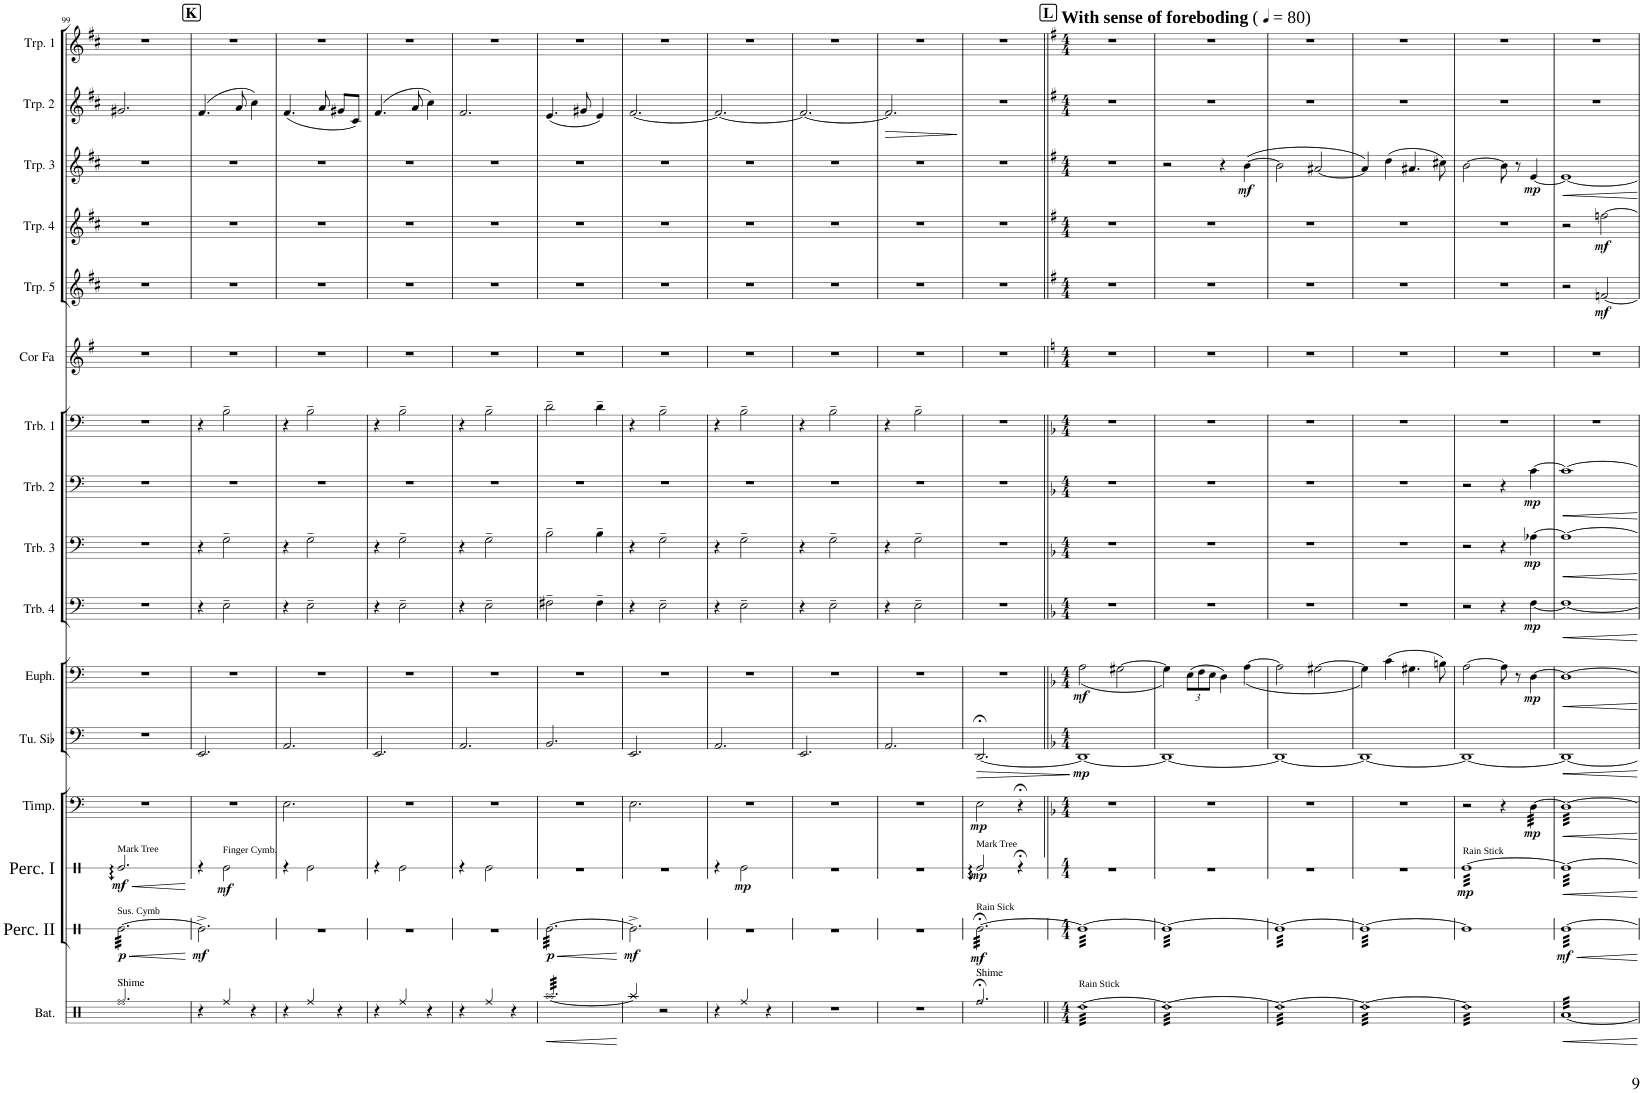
**kern	**dynam	**kern	**dynam	**kern	**dynam	**kern	**dynam	**kern	**dynam	**kern	**dynam	**kern	**dynam	**kern	**dynam	**kern	**dynam	**kern	**kern	**kern	**dynam	**kern	**dynam	**kern	**dynam	**kern	**dynam	**kern
*part16	*part16	*part15	*part15	*part14	*part14	*part13	*part13	*part12	*part12	*part11	*part11	*part10	*part10	*part9	*part9	*part8	*part8	*part7	*part6	*part5	*part5	*part4	*part4	*part3	*part3	*part2	*part2	*part1
*staff16	*staff16	*staff15	*staff15	*staff14	*staff14	*staff13	*staff13	*staff12	*staff12	*staff11	*staff11	*staff10	*staff10	*staff9	*staff9	*staff8	*staff8	*staff7	*staff6	*staff5	*staff5	*staff4	*staff4	*staff3	*staff3	*staff2	*staff2	*staff1
*I"Batterie	*	*I"Percussion II	*	*I"Percussion I	*	*I"Timpani	*	*I"Tuba en Sib	*	*I"Euphonium	*	*I"Trombone 4	*	*I"Trombone 3	*	*I"Trombone 2	*	*I"Trombone 1	*I"Cor en Fa	*I"Trompette 5	*	*I"Trompette 4	*	*I"Trompette 3	*	*I"Trompette 2	*	*I"Trompette 1
*I'Bat.	*	*I'Perc. II	*	*I'Perc. I	*	*I'Timp.	*	*I'Tu. Sib	*	*I'Euph.	*	*I'Trb. 4	*	*I'Trb. 3	*	*I'Trb. 2	*	*I'Trb. 1	*I'Cor Fa	*I'Trp. 5	*	*I'Trp. 4	*	*I'Trp. 3	*	*I'Trp. 2	*	*I'Trp. 1
!!LO:PB:g=z
*clefX	*	*clefX	*	*clefX	*	*clefF4	*	*clefF4	*	*clefF4	*	*clefF4	*	*clefF4	*	*clefF4	*	*clefF4	*clefG2	*clefG2	*	*clefG2	*	*clefG2	*	*clefG2	*	*clefG2
*	*	*	*	*	*	*	*	*	*	*	*	*	*	*	*	*	*	*	*Trd4c7	*Trd1c2	*	*Trd1c2	*	*Trd1c2	*	*Trd1c2	*	*Trd1c2
*k[]	*	*k[]	*	*k[]	*	*k[]	*	*k[]	*	*k[]	*	*k[]	*	*k[]	*	*k[]	*	*k[]	*k[f#]	*k[f#c#]	*	*k[f#c#]	*	*k[f#c#]	*	*k[f#c#]	*	*k[f#c#]
*M3/4	*	*M3/4	*	*M3/4	*	*M3/4	*	*M3/4	*	*M3/4	*	*M3/4	*	*M3/4	*	*M3/4	*	*M3/4	*M3/4	*M3/4	*	*M3/4	*	*M3/4	*	*M3/4	*	*M3/4
=99	=99	=99	=99	=99	=99	=99	=99	=99	=99	=99	=99	=99	=99	=99	=99	=99	=99	=99	=99	=99	=99	=99	=99	=99	=99	=99	=99	=99
!	!	!	!	!LO:TX:a:t=Mark Tree	!	!	!	!	!	!	!	!	!	!	!	!	!	!	!	!	!	!	!	!	!	!	!	!
!	!	!LO:TX:a:t=Sus. Cymb	!	!	!	!	!	!	!	!	!	!	!	!	!	!	!	!	!	!	!	!	!	!	!	!	!	!
!LO:TX:a:t=Shime	!	!	!	!	!	!	!	!	!	!	!	!	!	!	!	!	!	!	!	!	!	!	!	!	!	!	!	!
!	!	!	!LO:HP:b	!	!LO:HP:b	!	!	!	!	!	!	!	!	!	!	!	!	!	!	!	!	!	!	!	!	!	!	!
!	!	!	!LO:DY:n=1:b	!	!LO:DY:n=1:b	!	!	!	!	!	!	!	!	!	!	!	!	!	!	!	!	!	!	!	!	!	!	!
*	*	*tremolo	*	*	*	*	*	*	*	*	*	*	*	*	*	*	*	*	*	*	*	*	*	*	*	*	*	*
2.Rff/	.	[32Re\LLL	< p	2.Re/	< mf	2.r	.	2.r	.	2.r	.	2.r	.	2.r	.	2.r	.	2.r	2.r	2.r	.	2.r	.	2.r	.	2.g#X/	.	2.r
.	.	32Re\	.	.	.	.	.	.	.	.	.	.	.	.	.	.	.	.	.	.	.	.	.	.	.	.	.	.
.	.	32Re\	.	.	.	.	.	.	.	.	.	.	.	.	.	.	.	.	.	.	.	.	.	.	.	.	.	.
.	.	32Re\	.	.	.	.	.	.	.	.	.	.	.	.	.	.	.	.	.	.	.	.	.	.	.	.	.	.
.	.	32Re\	.	.	.	.	.	.	.	.	.	.	.	.	.	.	.	.	.	.	.	.	.	.	.	.	.	.
.	.	32Re\	.	.	.	.	.	.	.	.	.	.	.	.	.	.	.	.	.	.	.	.	.	.	.	.	.	.
.	.	32Re\	.	.	.	.	.	.	.	.	.	.	.	.	.	.	.	.	.	.	.	.	.	.	.	.	.	.
.	.	32Re\	.	.	.	.	.	.	.	.	.	.	.	.	.	.	.	.	.	.	.	.	.	.	.	.	.	.
.	.	32Re\	.	.	.	.	.	.	.	.	.	.	.	.	.	.	.	.	.	.	.	.	.	.	.	.	.	.
.	.	32Re\	.	.	.	.	.	.	.	.	.	.	.	.	.	.	.	.	.	.	.	.	.	.	.	.	.	.
.	.	32Re\	.	.	.	.	.	.	.	.	.	.	.	.	.	.	.	.	.	.	.	.	.	.	.	.	.	.
.	.	32Re\	.	.	.	.	.	.	.	.	.	.	.	.	.	.	.	.	.	.	.	.	.	.	.	.	.	.
.	.	32Re\	.	.	.	.	.	.	.	.	.	.	.	.	.	.	.	.	.	.	.	.	.	.	.	.	.	.
.	.	32Re\	.	.	.	.	.	.	.	.	.	.	.	.	.	.	.	.	.	.	.	.	.	.	.	.	.	.
.	.	32Re\	.	.	.	.	.	.	.	.	.	.	.	.	.	.	.	.	.	.	.	.	.	.	.	.	.	.
.	.	32Re\	.	.	.	.	.	.	.	.	.	.	.	.	.	.	.	.	.	.	.	.	.	.	.	.	.	.
.	.	32Re\	.	.	.	.	.	.	.	.	.	.	.	.	.	.	.	.	.	.	.	.	.	.	.	.	.	.
.	.	32Re\	.	.	.	.	.	.	.	.	.	.	.	.	.	.	.	.	.	.	.	.	.	.	.	.	.	.
.	.	32Re\	.	.	.	.	.	.	.	.	.	.	.	.	.	.	.	.	.	.	.	.	.	.	.	.	.	.
.	.	32Re\	.	.	.	.	.	.	.	.	.	.	.	.	.	.	.	.	.	.	.	.	.	.	.	.	.	.
.	.	32Re\	.	.	.	.	.	.	.	.	.	.	.	.	.	.	.	.	.	.	.	.	.	.	.	.	.	.
.	.	32Re\	.	.	.	.	.	.	.	.	.	.	.	.	.	.	.	.	.	.	.	.	.	.	.	.	.	.
.	.	32Re\	.	.	.	.	.	.	.	.	.	.	.	.	.	.	.	.	.	.	.	.	.	.	.	.	.	.
.	.	32Re\JJJ	.	.	.	.	.	.	.	.	.	.	.	.	.	.	.	.	.	.	.	.	.	.	.	.	.	.
*	*	*Xtremolo	*	*	*	*	*	*	*	*	*	*	*	*	*	*	*	*	*	*	*	*	*	*	*	*	*	*
.	.	.	[	.	[	.	.	.	.	.	.	.	.	.	.	.	.	.	.	.	.	.	.	.	.	.	.	.
!!LO:REH:place=s1:a:B:cj:fs=14:t=K
=100	=100	=100	=100	=100	=100	=100	=100	=100	=100	=100	=100	=100	=100	=100	=100	=100	=100	=100	=100	=100	=100	=100	=100	=100	=100	=100	=100	=100
!	!	!	!LO:DY:b	!	!	!	!	!	!	!	!	!	!	!	!	!	!	!	!	!	!	!	!	!	!	!	!	!
4r	.	2.Re^\]	mf	4r	.	2.r	.	2.EE/	.	2.r	.	4r	.	4r	.	2.r	.	4r	2.r	2.r	.	2.r	.	2.r	.	(4.f#/	.	2.r
!	!	!	!	!LO:TX:a:t=Finger Cymb.	!	!	!	!	!	!	!	!	!	!	!	!	!	!	!	!	!	!	!	!	!	!	!	!
!	!	!	!	!	!LO:DY:b	!	!	!	!	!	!	!	!	!	!	!	!	!	!	!	!	!	!	!	!	!	!	!
4Rff/	.	.	.	2Re\	mf	.	.	.	.	.	.	2E~\	.	2G~\	.	.	.	2B~\	.	.	.	.	.	.	.	.	.	.
.	.	.	.	.	.	.	.	.	.	.	.	.	.	.	.	.	.	.	.	.	.	.	.	.	.	8a/	.	.
4r	.	.	.	.	.	.	.	.	.	.	.	.	.	.	.	.	.	.	.	.	.	.	.	.	.	4cc#\)	.	.
=101	=101	=101	=101	=101	=101	=101	=101	=101	=101	=101	=101	=101	=101	=101	=101	=101	=101	=101	=101	=101	=101	=101	=101	=101	=101	=101	=101	=101
4r	.	2.r	.	4r	.	2.E\	.	2.AA/	.	2.r	.	4r	.	4r	.	2.r	.	4r	2.r	2.r	.	2.r	.	2.r	.	(4.f#/	.	2.r
4Rff/	.	.	.	2Re\	.	.	.	.	.	.	.	2E~\	.	2G~\	.	.	.	2B~\	.	.	.	.	.	.	.	.	.	.
.	.	.	.	.	.	.	.	.	.	.	.	.	.	.	.	.	.	.	.	.	.	.	.	.	.	8a/	.	.
4r	.	.	.	.	.	.	.	.	.	.	.	.	.	.	.	.	.	.	.	.	.	.	.	.	.	8g#X/L	.	.
.	.	.	.	.	.	.	.	.	.	.	.	.	.	.	.	.	.	.	.	.	.	.	.	.	.	8c#/J)	.	.
=102	=102	=102	=102	=102	=102	=102	=102	=102	=102	=102	=102	=102	=102	=102	=102	=102	=102	=102	=102	=102	=102	=102	=102	=102	=102	=102	=102	=102
4r	.	2.r	.	4r	.	2.r	.	2.EE/	.	2.r	.	4r	.	4r	.	2.r	.	4r	2.r	2.r	.	2.r	.	2.r	.	(4.f#/	.	2.r
4Rff/	.	.	.	2Re\	.	.	.	.	.	.	.	2E~\	.	2G~\	.	.	.	2B~\	.	.	.	.	.	.	.	.	.	.
.	.	.	.	.	.	.	.	.	.	.	.	.	.	.	.	.	.	.	.	.	.	.	.	.	.	8a/	.	.
4r	.	.	.	.	.	.	.	.	.	.	.	.	.	.	.	.	.	.	.	.	.	.	.	.	.	4cc#\)	.	.
=103	=103	=103	=103	=103	=103	=103	=103	=103	=103	=103	=103	=103	=103	=103	=103	=103	=103	=103	=103	=103	=103	=103	=103	=103	=103	=103	=103	=103
4r	.	2.r	.	4r	.	2.r	.	2.AA/	.	2.r	.	4r	.	4r	.	2.r	.	4r	2.r	2.r	.	2.r	.	2.r	.	2.f#/	.	2.r
4Rff/	.	.	.	2Re\	.	.	.	.	.	.	.	2E~\	.	2G~\	.	.	.	2B~\	.	.	.	.	.	.	.	.	.	.
4r	.	.	.	.	.	.	.	.	.	.	.	.	.	.	.	.	.	.	.	.	.	.	.	.	.	.	.	.
=104	=104	=104	=104	=104	=104	=104	=104	=104	=104	=104	=104	=104	=104	=104	=104	=104	=104	=104	=104	=104	=104	=104	=104	=104	=104	=104	=104	=104
!	!LO:HP:b	!	!LO:HP:b	!	!	!	!	!	!	!	!	!	!	!	!	!	!	!	!	!	!	!	!	!	!	!	!	!
!	!	!	!LO:DY:n=1:b	!	!	!	!	!	!	!	!	!	!	!	!	!	!	!	!	!	!	!	!	!	!	!	!	!
*tremolo	*	*	*	*	*	*	*	*	*	*	*	*	*	*	*	*	*	*	*	*	*	*	*	*	*	*	*	*
*	*	*tremolo	*	*	*	*	*	*	*	*	*	*	*	*	*	*	*	*	*	*	*	*	*	*	*	*	*	*
[32Raa/LLL	<	[32Re\LLL	< p	2.r	.	2.r	.	2.BB/	.	2.r	.	2F#X~\	.	2B~\	.	2.r	.	2d~\	2.r	2.r	.	2.r	.	2.r	.	(4.e/	.	2.r
32Raa/	.	32Re\	.	.	.	.	.	.	.	.	.	.	.	.	.	.	.	.	.	.	.	.	.	.	.	.	.	.
32Raa/	.	32Re\	.	.	.	.	.	.	.	.	.	.	.	.	.	.	.	.	.	.	.	.	.	.	.	.	.	.
32Raa/	.	32Re\	.	.	.	.	.	.	.	.	.	.	.	.	.	.	.	.	.	.	.	.	.	.	.	.	.	.
32Raa/	.	32Re\	.	.	.	.	.	.	.	.	.	.	.	.	.	.	.	.	.	.	.	.	.	.	.	.	.	.
32Raa/	.	32Re\	.	.	.	.	.	.	.	.	.	.	.	.	.	.	.	.	.	.	.	.	.	.	.	.	.	.
32Raa/	.	32Re\	.	.	.	.	.	.	.	.	.	.	.	.	.	.	.	.	.	.	.	.	.	.	.	.	.	.
32Raa/	.	32Re\	.	.	.	.	.	.	.	.	.	.	.	.	.	.	.	.	.	.	.	.	.	.	.	.	.	.
32Raa/	.	32Re\	.	.	.	.	.	.	.	.	.	.	.	.	.	.	.	.	.	.	.	.	.	.	.	.	.	.
32Raa/	.	32Re\	.	.	.	.	.	.	.	.	.	.	.	.	.	.	.	.	.	.	.	.	.	.	.	.	.	.
32Raa/	.	32Re\	.	.	.	.	.	.	.	.	.	.	.	.	.	.	.	.	.	.	.	.	.	.	.	.	.	.
32Raa/	.	32Re\	.	.	.	.	.	.	.	.	.	.	.	.	.	.	.	.	.	.	.	.	.	.	.	.	.	.
32Raa/	.	32Re\	.	.	.	.	.	.	.	.	.	.	.	.	.	.	.	.	.	.	.	.	.	.	.	8g#X/	.	.
32Raa/	.	32Re\	.	.	.	.	.	.	.	.	.	.	.	.	.	.	.	.	.	.	.	.	.	.	.	.	.	.
32Raa/	.	32Re\	.	.	.	.	.	.	.	.	.	.	.	.	.	.	.	.	.	.	.	.	.	.	.	.	.	.
32Raa/	.	32Re\	.	.	.	.	.	.	.	.	.	.	.	.	.	.	.	.	.	.	.	.	.	.	.	.	.	.
32Raa/	.	32Re\	.	.	.	.	.	.	.	.	.	4F#~\	.	4B~\	.	.	.	4d~\	.	.	.	.	.	.	.	4e/)	.	.
32Raa/	.	32Re\	.	.	.	.	.	.	.	.	.	.	.	.	.	.	.	.	.	.	.	.	.	.	.	.	.	.
32Raa/	.	32Re\	.	.	.	.	.	.	.	.	.	.	.	.	.	.	.	.	.	.	.	.	.	.	.	.	.	.
32Raa/	.	32Re\	.	.	.	.	.	.	.	.	.	.	.	.	.	.	.	.	.	.	.	.	.	.	.	.	.	.
32Raa/	.	32Re\	.	.	.	.	.	.	.	.	.	.	.	.	.	.	.	.	.	.	.	.	.	.	.	.	.	.
32Raa/	.	32Re\	.	.	.	.	.	.	.	.	.	.	.	.	.	.	.	.	.	.	.	.	.	.	.	.	.	.
32Raa/	.	32Re\	.	.	.	.	.	.	.	.	.	.	.	.	.	.	.	.	.	.	.	.	.	.	.	.	.	.
32Raa/JJJ	.	32Re\JJJ	.	.	.	.	.	.	.	.	.	.	.	.	.	.	.	.	.	.	.	.	.	.	.	.	.	.
*	*	*Xtremolo	*	*	*	*	*	*	*	*	*	*	*	*	*	*	*	*	*	*	*	*	*	*	*	*	*	*
*Xtremolo	*	*	*	*	*	*	*	*	*	*	*	*	*	*	*	*	*	*	*	*	*	*	*	*	*	*	*	*
.	[	.	[	.	.	.	.	.	.	.	.	.	.	.	.	.	.	.	.	.	.	.	.	.	.	.	.	.
=105	=105	=105	=105	=105	=105	=105	=105	=105	=105	=105	=105	=105	=105	=105	=105	=105	=105	=105	=105	=105	=105	=105	=105	=105	=105	=105	=105	=105
!	!	!	!LO:DY:b	!	!	!	!	!	!	!	!	!	!	!	!	!	!	!	!	!	!	!	!	!	!	!	!	!
4Raa/]	.	2.Re^\]	mf	2.r	.	2.E\	.	2.EE/	.	2.r	.	4r	.	4r	.	2.r	.	4r	2.r	2.r	.	2.r	.	2.r	.	[2.f#/	.	2.r
2r	.	.	.	.	.	.	.	.	.	.	.	2E~\	.	2G~\	.	.	.	2B~\	.	.	.	.	.	.	.	.	.	.
=106	=106	=106	=106	=106	=106	=106	=106	=106	=106	=106	=106	=106	=106	=106	=106	=106	=106	=106	=106	=106	=106	=106	=106	=106	=106	=106	=106	=106
4r	.	2.r	.	4r	.	2.r	.	2.AA/	.	2.r	.	4r	.	4r	.	2.r	.	4r	2.r	2.r	.	2.r	.	2.r	.	2.f#/_	.	2.r
!	!	!	!	!	!LO:DY:b	!	!	!	!	!	!	!	!	!	!	!	!	!	!	!	!	!	!	!	!	!	!	!
4Rff/	.	.	.	2Re\	mp	.	.	.	.	.	.	2E~\	.	2G~\	.	.	.	2B~\	.	.	.	.	.	.	.	.	.	.
4r	.	.	.	.	.	.	.	.	.	.	.	.	.	.	.	.	.	.	.	.	.	.	.	.	.	.	.	.
=107	=107	=107	=107	=107	=107	=107	=107	=107	=107	=107	=107	=107	=107	=107	=107	=107	=107	=107	=107	=107	=107	=107	=107	=107	=107	=107	=107	=107
2.r	.	2.r	.	2.r	.	2.r	.	2.EE/	.	2.r	.	4r	.	4r	.	2.r	.	4r	2.r	2.r	.	2.r	.	2.r	.	2.f#/_	.	2.r
.	.	.	.	.	.	.	.	.	.	.	.	2E~\	.	2G~\	.	.	.	2B~\	.	.	.	.	.	.	.	.	.	.
=108	=108	=108	=108	=108	=108	=108	=108	=108	=108	=108	=108	=108	=108	=108	=108	=108	=108	=108	=108	=108	=108	=108	=108	=108	=108	=108	=108	=108
!	!	!	!	!	!	!	!	!	!	!	!	!	!	!	!	!	!	!	!	!	!	!	!	!	!	!	!LO:HP:b	!
2.r	.	2.r	.	2.r	.	2.r	.	2.AA/	.	2.r	.	4r	.	4r	.	2.r	.	4r	2.r	2.r	.	2.r	.	2.r	.	2.f#/]	>	2.r
.	.	.	.	.	.	.	.	.	.	.	.	2E~\	.	2G~\	.	.	.	2B~\	.	.	.	.	.	.	.	.	.	.
.	.	.	.	.	.	.	.	.	.	.	.	.	.	.	.	.	.	.	.	.	.	.	.	.	.	.	]	.
=109	=109	=109	=109	=109	=109	=109	=109	=109	=109	=109	=109	=109	=109	=109	=109	=109	=109	=109	=109	=109	=109	=109	=109	=109	=109	=109	=109	=109
!	!	!	!	!LO:TX:a:t=Mark Tree	!	!	!	!	!	!	!	!	!	!	!	!	!	!	!	!	!	!	!	!	!	!	!	!
!	!	!LO:TX:a:t=Rain Sick	!	!	!	!	!	!	!	!	!	!	!	!	!	!	!	!	!	!	!	!	!	!	!	!	!	!
!LO:TX:a:t=Shime	!	!	!	!	!	!	!	!	!	!	!	!	!	!	!	!	!	!	!	!	!	!	!	!	!	!	!	!
!LO:N:head=diamond	!	!	!LO:DY:b	!	!LO:DY:b	!	!LO:DY:b	!	!LO:HP:b	!	!	!	!	!	!	!	!	!	!	!	!	!	!	!	!	!	!	!
*	*	*tremolo	*	*	*	*	*	*	*	*	*	*	*	*	*	*	*	*	*	*	*	*	*	*	*	*	*	*
2.Rff;</	.	[32Re;<\LLL	mf	2Re/	mp	2E\	mp	[2.DD;</	>	2.r	.	2.r	.	2.r	.	2.r	.	2.r	2.r	2.r	.	2.r	.	2.r	.	2.r	.	2.r
.	.	32Re;<\	.	.	.	.	.	.	.	.	.	.	.	.	.	.	.	.	.	.	.	.	.	.	.	.	.	.
.	.	32Re;<\	.	.	.	.	.	.	.	.	.	.	.	.	.	.	.	.	.	.	.	.	.	.	.	.	.	.
.	.	32Re;<\	.	.	.	.	.	.	.	.	.	.	.	.	.	.	.	.	.	.	.	.	.	.	.	.	.	.
.	.	32Re;<\	.	.	.	.	.	.	.	.	.	.	.	.	.	.	.	.	.	.	.	.	.	.	.	.	.	.
.	.	32Re;<\	.	.	.	.	.	.	.	.	.	.	.	.	.	.	.	.	.	.	.	.	.	.	.	.	.	.
.	.	32Re;<\	.	.	.	.	.	.	.	.	.	.	.	.	.	.	.	.	.	.	.	.	.	.	.	.	.	.
.	.	32Re;<\	.	.	.	.	.	.	.	.	.	.	.	.	.	.	.	.	.	.	.	.	.	.	.	.	.	.
.	.	32Re;<\	.	.	.	.	.	.	.	.	.	.	.	.	.	.	.	.	.	.	.	.	.	.	.	.	.	.
.	.	32Re;<\	.	.	.	.	.	.	.	.	.	.	.	.	.	.	.	.	.	.	.	.	.	.	.	.	.	.
.	.	32Re;<\	.	.	.	.	.	.	.	.	.	.	.	.	.	.	.	.	.	.	.	.	.	.	.	.	.	.
.	.	32Re;<\	.	.	.	.	.	.	.	.	.	.	.	.	.	.	.	.	.	.	.	.	.	.	.	.	.	.
.	.	32Re;<\	.	.	.	.	.	.	.	.	.	.	.	.	.	.	.	.	.	.	.	.	.	.	.	.	.	.
.	.	32Re;<\	.	.	.	.	.	.	.	.	.	.	.	.	.	.	.	.	.	.	.	.	.	.	.	.	.	.
.	.	32Re;<\	.	.	.	.	.	.	.	.	.	.	.	.	.	.	.	.	.	.	.	.	.	.	.	.	.	.
.	.	32Re;<\	.	.	.	.	.	.	.	.	.	.	.	.	.	.	.	.	.	.	.	.	.	.	.	.	.	.
.	.	32Re;<\	.	4r;<	.	4r;<	.	.	.	.	.	.	.	.	.	.	.	.	.	.	.	.	.	.	.	.	.	.
.	.	32Re;<\	.	.	.	.	.	.	.	.	.	.	.	.	.	.	.	.	.	.	.	.	.	.	.	.	.	.
.	.	32Re;<\	.	.	.	.	.	.	.	.	.	.	.	.	.	.	.	.	.	.	.	.	.	.	.	.	.	.
.	.	32Re;<\	.	.	.	.	.	.	.	.	.	.	.	.	.	.	.	.	.	.	.	.	.	.	.	.	.	.
.	.	32Re;<\	.	.	.	.	.	.	.	.	.	.	.	.	.	.	.	.	.	.	.	.	.	.	.	.	.	.
.	.	32Re;<\	.	.	.	.	.	.	.	.	.	.	.	.	.	.	.	.	.	.	.	.	.	.	.	.	.	.
.	.	32Re;<\	.	.	.	.	.	.	.	.	.	.	.	.	.	.	.	.	.	.	.	.	.	.	.	.	.	.
.	.	32Re;<\JJJ	.	.	.	.	.	.	.	.	.	.	.	.	.	.	.	.	.	.	.	.	.	.	.	.	.	.
.	.	.	.	.	.	.	.	.	]	.	.	.	.	.	.	.	.	.	.	.	.	.	.	.	.	.	.	.
=110||	=110||	=110||	=110||	=110||	=110||	=110||	=110||	=110||	=110||	=110||	=110||	=110||	=110||	=110||	=110||	=110||	=110||	=110||	=110||	=110||	=110||	=110||	=110||	=110||	=110||	=110||	=110||	=110||
!!LO:REH:place=s1:a:B:cj:fs=14:t=L
*	*	*	*	*	*	*k[b-]	*	*k[b-]	*	*k[b-]	*	*k[b-]	*	*k[b-]	*	*k[b-]	*	*k[b-]	*k[]	*k[f#]	*	*k[f#]	*	*k[f#]	*	*k[f#]	*	*k[f#]
*M4/4	*	*M4/4	*	*M4/4	*	*M4/4	*	*M4/4	*	*M4/4	*	*M4/4	*	*M4/4	*	*M4/4	*	*M4/4	*M4/4	*M4/4	*	*M4/4	*	*M4/4	*	*M4/4	*	*M4/4
*	*	*	*	*	*	*	*	*	*	*	*	*	*	*	*	*	*	*	*	*	*	*	*	*	*	*	*	*MM80
!	!	!	!	!	!	!	!	!	!	!	!	!	!	!	!	!	!	!	!	!	!	!	!	!	!	!	!	!LO:TX:a:B:t=With sense of foreboding
!	!	!	!	!	!	!	!	!	!	!	!	!	!	!	!	!	!	!	!	!	!	!	!	!	!	!	!	!LO:TX:a:t=(
!	!	!	!	!	!	!	!	!	!	!	!	!	!	!	!	!	!	!	!	!	!	!	!	!	!	!	!	!LO:TX:a:t=)
!LO:TX:a:t=Rain Stick	!	!	!	!	!	!	!	!	!	!	!	!	!	!	!	!	!	!	!	!	!	!	!	!	!	!	!	!
!LO:N:head=diamond	!	!	!	!	!	!	!	!	!LO:DY:b	!	!LO:DY:b	!	!	!	!	!	!	!	!	!	!	!	!	!	!	!	!	!
*tremolo	*	*	*	*	*	*	*	*	*	*	*	*	*	*	*	*	*	*	*	*	*	*	*	*	*	*	*	*
[32RddLLL	.	32ReLLL	.	1r	.	1r	.	1DD_	mp	(<2A\	mf	1r	.	1r	.	1r	.	1r	1r	1r	.	1r	.	1r	.	1r	.	1r
32Rdd	.	32Re	.	.	.	.	.	.	.	.	.	.	.	.	.	.	.	.	.	.	.	.	.	.	.	.	.	.
32Rdd	.	32Re	.	.	.	.	.	.	.	.	.	.	.	.	.	.	.	.	.	.	.	.	.	.	.	.	.	.
32Rdd	.	32Re	.	.	.	.	.	.	.	.	.	.	.	.	.	.	.	.	.	.	.	.	.	.	.	.	.	.
32Rdd	.	32Re	.	.	.	.	.	.	.	.	.	.	.	.	.	.	.	.	.	.	.	.	.	.	.	.	.	.
32Rdd	.	32Re	.	.	.	.	.	.	.	.	.	.	.	.	.	.	.	.	.	.	.	.	.	.	.	.	.	.
32Rdd	.	32Re	.	.	.	.	.	.	.	.	.	.	.	.	.	.	.	.	.	.	.	.	.	.	.	.	.	.
32Rdd	.	32Re	.	.	.	.	.	.	.	.	.	.	.	.	.	.	.	.	.	.	.	.	.	.	.	.	.	.
32Rdd	.	32Re	.	.	.	.	.	.	.	.	.	.	.	.	.	.	.	.	.	.	.	.	.	.	.	.	.	.
32Rdd	.	32Re	.	.	.	.	.	.	.	.	.	.	.	.	.	.	.	.	.	.	.	.	.	.	.	.	.	.
32Rdd	.	32Re	.	.	.	.	.	.	.	.	.	.	.	.	.	.	.	.	.	.	.	.	.	.	.	.	.	.
32Rdd	.	32Re	.	.	.	.	.	.	.	.	.	.	.	.	.	.	.	.	.	.	.	.	.	.	.	.	.	.
32Rdd	.	32Re	.	.	.	.	.	.	.	.	.	.	.	.	.	.	.	.	.	.	.	.	.	.	.	.	.	.
32Rdd	.	32Re	.	.	.	.	.	.	.	.	.	.	.	.	.	.	.	.	.	.	.	.	.	.	.	.	.	.
32Rdd	.	32Re	.	.	.	.	.	.	.	.	.	.	.	.	.	.	.	.	.	.	.	.	.	.	.	.	.	.
32Rdd	.	32Re	.	.	.	.	.	.	.	.	.	.	.	.	.	.	.	.	.	.	.	.	.	.	.	.	.	.
32Rdd	.	32Re	.	.	.	.	.	.	.	[2G#X\	.	.	.	.	.	.	.	.	.	.	.	.	.	.	.	.	.	.
32Rdd	.	32Re	.	.	.	.	.	.	.	.	.	.	.	.	.	.	.	.	.	.	.	.	.	.	.	.	.	.
32Rdd	.	32Re	.	.	.	.	.	.	.	.	.	.	.	.	.	.	.	.	.	.	.	.	.	.	.	.	.	.
32Rdd	.	32Re	.	.	.	.	.	.	.	.	.	.	.	.	.	.	.	.	.	.	.	.	.	.	.	.	.	.
32Rdd	.	32Re	.	.	.	.	.	.	.	.	.	.	.	.	.	.	.	.	.	.	.	.	.	.	.	.	.	.
32Rdd	.	32Re	.	.	.	.	.	.	.	.	.	.	.	.	.	.	.	.	.	.	.	.	.	.	.	.	.	.
32Rdd	.	32Re	.	.	.	.	.	.	.	.	.	.	.	.	.	.	.	.	.	.	.	.	.	.	.	.	.	.
32Rdd	.	32Re	.	.	.	.	.	.	.	.	.	.	.	.	.	.	.	.	.	.	.	.	.	.	.	.	.	.
32Rdd	.	32Re	.	.	.	.	.	.	.	.	.	.	.	.	.	.	.	.	.	.	.	.	.	.	.	.	.	.
32Rdd	.	32Re	.	.	.	.	.	.	.	.	.	.	.	.	.	.	.	.	.	.	.	.	.	.	.	.	.	.
32Rdd	.	32Re	.	.	.	.	.	.	.	.	.	.	.	.	.	.	.	.	.	.	.	.	.	.	.	.	.	.
32Rdd	.	32Re	.	.	.	.	.	.	.	.	.	.	.	.	.	.	.	.	.	.	.	.	.	.	.	.	.	.
32Rdd	.	32Re	.	.	.	.	.	.	.	.	.	.	.	.	.	.	.	.	.	.	.	.	.	.	.	.	.	.
32Rdd	.	32Re	.	.	.	.	.	.	.	.	.	.	.	.	.	.	.	.	.	.	.	.	.	.	.	.	.	.
32Rdd	.	32Re	.	.	.	.	.	.	.	.	.	.	.	.	.	.	.	.	.	.	.	.	.	.	.	.	.	.
32RddJJJ	.	32ReJJJ	.	.	.	.	.	.	.	.	.	.	.	.	.	.	.	.	.	.	.	.	.	.	.	.	.	.
=111	=111	=111	=111	=111	=111	=111	=111	=111	=111	=111	=111	=111	=111	=111	=111	=111	=111	=111	=111	=111	=111	=111	=111	=111	=111	=111	=111	=111
!LO:N:head=diamond	!	!	!	!	!	!	!	!	!	!	!	!	!	!	!	!	!	!	!	!	!	!	!	!	!	!	!	!
32RddLLL	.	32ReLLL	.	1r	.	1r	.	1DD_	.	4G#\])	.	1r	.	1r	.	1r	.	1r	1r	1r	.	1r	.	2r	.	1r	.	1r
32Rdd	.	32Re	.	.	.	.	.	.	.	.	.	.	.	.	.	.	.	.	.	.	.	.	.	.	.	.	.	.
32Rdd	.	32Re	.	.	.	.	.	.	.	.	.	.	.	.	.	.	.	.	.	.	.	.	.	.	.	.	.	.
32Rdd	.	32Re	.	.	.	.	.	.	.	.	.	.	.	.	.	.	.	.	.	.	.	.	.	.	.	.	.	.
32Rdd	.	32Re	.	.	.	.	.	.	.	.	.	.	.	.	.	.	.	.	.	.	.	.	.	.	.	.	.	.
32Rdd	.	32Re	.	.	.	.	.	.	.	.	.	.	.	.	.	.	.	.	.	.	.	.	.	.	.	.	.	.
32Rdd	.	32Re	.	.	.	.	.	.	.	.	.	.	.	.	.	.	.	.	.	.	.	.	.	.	.	.	.	.
32Rdd	.	32Re	.	.	.	.	.	.	.	.	.	.	.	.	.	.	.	.	.	.	.	.	.	.	.	.	.	.
*	*	*	*	*	*	*	*	*	*	*Xbrackettup	*	*	*	*	*	*	*	*	*	*	*	*	*	*	*	*	*	*
32Rdd	.	32Re	.	.	.	.	.	.	.	(12E\L	.	.	.	.	.	.	.	.	.	.	.	.	.	.	.	.	.	.
32Rdd	.	32Re	.	.	.	.	.	.	.	.	.	.	.	.	.	.	.	.	.	.	.	.	.	.	.	.	.	.
32Rdd	.	32Re	.	.	.	.	.	.	.	.	.	.	.	.	.	.	.	.	.	.	.	.	.	.	.	.	.	.
.	.	.	.	.	.	.	.	.	.	12F\	.	.	.	.	.	.	.	.	.	.	.	.	.	.	.	.	.	.
32Rdd	.	32Re	.	.	.	.	.	.	.	.	.	.	.	.	.	.	.	.	.	.	.	.	.	.	.	.	.	.
32Rdd	.	32Re	.	.	.	.	.	.	.	.	.	.	.	.	.	.	.	.	.	.	.	.	.	.	.	.	.	.
32Rdd	.	32Re	.	.	.	.	.	.	.	.	.	.	.	.	.	.	.	.	.	.	.	.	.	.	.	.	.	.
.	.	.	.	.	.	.	.	.	.	12E\J	.	.	.	.	.	.	.	.	.	.	.	.	.	.	.	.	.	.
32Rdd	.	32Re	.	.	.	.	.	.	.	.	.	.	.	.	.	.	.	.	.	.	.	.	.	.	.	.	.	.
32Rdd	.	32Re	.	.	.	.	.	.	.	.	.	.	.	.	.	.	.	.	.	.	.	.	.	.	.	.	.	.
32Rdd	.	32Re	.	.	.	.	.	.	.	4D\)	.	.	.	.	.	.	.	.	.	.	.	.	.	4r	.	.	.	.
32Rdd	.	32Re	.	.	.	.	.	.	.	.	.	.	.	.	.	.	.	.	.	.	.	.	.	.	.	.	.	.
32Rdd	.	32Re	.	.	.	.	.	.	.	.	.	.	.	.	.	.	.	.	.	.	.	.	.	.	.	.	.	.
32Rdd	.	32Re	.	.	.	.	.	.	.	.	.	.	.	.	.	.	.	.	.	.	.	.	.	.	.	.	.	.
32Rdd	.	32Re	.	.	.	.	.	.	.	.	.	.	.	.	.	.	.	.	.	.	.	.	.	.	.	.	.	.
32Rdd	.	32Re	.	.	.	.	.	.	.	.	.	.	.	.	.	.	.	.	.	.	.	.	.	.	.	.	.	.
32Rdd	.	32Re	.	.	.	.	.	.	.	.	.	.	.	.	.	.	.	.	.	.	.	.	.	.	.	.	.	.
32Rdd	.	32Re	.	.	.	.	.	.	.	.	.	.	.	.	.	.	.	.	.	.	.	.	.	.	.	.	.	.
!	!	!	!	!	!	!	!	!	!	!	!	!	!	!	!	!	!	!	!	!	!	!	!	!	!LO:DY:b	!	!	!
32Rdd	.	32Re	.	.	.	.	.	.	.	(<[4A\	.	.	.	.	.	.	.	.	.	.	.	.	.	([4b\	mf	.	.	.
32Rdd	.	32Re	.	.	.	.	.	.	.	.	.	.	.	.	.	.	.	.	.	.	.	.	.	.	.	.	.	.
32Rdd	.	32Re	.	.	.	.	.	.	.	.	.	.	.	.	.	.	.	.	.	.	.	.	.	.	.	.	.	.
32Rdd	.	32Re	.	.	.	.	.	.	.	.	.	.	.	.	.	.	.	.	.	.	.	.	.	.	.	.	.	.
32Rdd	.	32Re	.	.	.	.	.	.	.	.	.	.	.	.	.	.	.	.	.	.	.	.	.	.	.	.	.	.
32Rdd	.	32Re	.	.	.	.	.	.	.	.	.	.	.	.	.	.	.	.	.	.	.	.	.	.	.	.	.	.
32Rdd	.	32Re	.	.	.	.	.	.	.	.	.	.	.	.	.	.	.	.	.	.	.	.	.	.	.	.	.	.
32RddJJJ	.	32ReJJJ	.	.	.	.	.	.	.	.	.	.	.	.	.	.	.	.	.	.	.	.	.	.	.	.	.	.
=112	=112	=112	=112	=112	=112	=112	=112	=112	=112	=112	=112	=112	=112	=112	=112	=112	=112	=112	=112	=112	=112	=112	=112	=112	=112	=112	=112	=112
!LO:N:head=diamond	!	!	!	!	!	!	!	!	!	!	!	!	!	!	!	!	!	!	!	!	!	!	!	!	!	!	!	!
32RddLLL	.	32ReLLL	.	1r	.	1r	.	1DD_	.	2A\]	.	1r	.	1r	.	1r	.	1r	1r	1r	.	1r	.	2b\]	.	1r	.	1r
32Rdd	.	32Re	.	.	.	.	.	.	.	.	.	.	.	.	.	.	.	.	.	.	.	.	.	.	.	.	.	.
32Rdd	.	32Re	.	.	.	.	.	.	.	.	.	.	.	.	.	.	.	.	.	.	.	.	.	.	.	.	.	.
32Rdd	.	32Re	.	.	.	.	.	.	.	.	.	.	.	.	.	.	.	.	.	.	.	.	.	.	.	.	.	.
32Rdd	.	32Re	.	.	.	.	.	.	.	.	.	.	.	.	.	.	.	.	.	.	.	.	.	.	.	.	.	.
32Rdd	.	32Re	.	.	.	.	.	.	.	.	.	.	.	.	.	.	.	.	.	.	.	.	.	.	.	.	.	.
32Rdd	.	32Re	.	.	.	.	.	.	.	.	.	.	.	.	.	.	.	.	.	.	.	.	.	.	.	.	.	.
32Rdd	.	32Re	.	.	.	.	.	.	.	.	.	.	.	.	.	.	.	.	.	.	.	.	.	.	.	.	.	.
32Rdd	.	32Re	.	.	.	.	.	.	.	.	.	.	.	.	.	.	.	.	.	.	.	.	.	.	.	.	.	.
32Rdd	.	32Re	.	.	.	.	.	.	.	.	.	.	.	.	.	.	.	.	.	.	.	.	.	.	.	.	.	.
32Rdd	.	32Re	.	.	.	.	.	.	.	.	.	.	.	.	.	.	.	.	.	.	.	.	.	.	.	.	.	.
32Rdd	.	32Re	.	.	.	.	.	.	.	.	.	.	.	.	.	.	.	.	.	.	.	.	.	.	.	.	.	.
32Rdd	.	32Re	.	.	.	.	.	.	.	.	.	.	.	.	.	.	.	.	.	.	.	.	.	.	.	.	.	.
32Rdd	.	32Re	.	.	.	.	.	.	.	.	.	.	.	.	.	.	.	.	.	.	.	.	.	.	.	.	.	.
32Rdd	.	32Re	.	.	.	.	.	.	.	.	.	.	.	.	.	.	.	.	.	.	.	.	.	.	.	.	.	.
32Rdd	.	32Re	.	.	.	.	.	.	.	.	.	.	.	.	.	.	.	.	.	.	.	.	.	.	.	.	.	.
32Rdd	.	32Re	.	.	.	.	.	.	.	[2G#X\	.	.	.	.	.	.	.	.	.	.	.	.	.	[2a#X/	.	.	.	.
32Rdd	.	32Re	.	.	.	.	.	.	.	.	.	.	.	.	.	.	.	.	.	.	.	.	.	.	.	.	.	.
32Rdd	.	32Re	.	.	.	.	.	.	.	.	.	.	.	.	.	.	.	.	.	.	.	.	.	.	.	.	.	.
32Rdd	.	32Re	.	.	.	.	.	.	.	.	.	.	.	.	.	.	.	.	.	.	.	.	.	.	.	.	.	.
32Rdd	.	32Re	.	.	.	.	.	.	.	.	.	.	.	.	.	.	.	.	.	.	.	.	.	.	.	.	.	.
32Rdd	.	32Re	.	.	.	.	.	.	.	.	.	.	.	.	.	.	.	.	.	.	.	.	.	.	.	.	.	.
32Rdd	.	32Re	.	.	.	.	.	.	.	.	.	.	.	.	.	.	.	.	.	.	.	.	.	.	.	.	.	.
32Rdd	.	32Re	.	.	.	.	.	.	.	.	.	.	.	.	.	.	.	.	.	.	.	.	.	.	.	.	.	.
32Rdd	.	32Re	.	.	.	.	.	.	.	.	.	.	.	.	.	.	.	.	.	.	.	.	.	.	.	.	.	.
32Rdd	.	32Re	.	.	.	.	.	.	.	.	.	.	.	.	.	.	.	.	.	.	.	.	.	.	.	.	.	.
32Rdd	.	32Re	.	.	.	.	.	.	.	.	.	.	.	.	.	.	.	.	.	.	.	.	.	.	.	.	.	.
32Rdd	.	32Re	.	.	.	.	.	.	.	.	.	.	.	.	.	.	.	.	.	.	.	.	.	.	.	.	.	.
32Rdd	.	32Re	.	.	.	.	.	.	.	.	.	.	.	.	.	.	.	.	.	.	.	.	.	.	.	.	.	.
32Rdd	.	32Re	.	.	.	.	.	.	.	.	.	.	.	.	.	.	.	.	.	.	.	.	.	.	.	.	.	.
32Rdd	.	32Re	.	.	.	.	.	.	.	.	.	.	.	.	.	.	.	.	.	.	.	.	.	.	.	.	.	.
32RddJJJ	.	32ReJJJ	.	.	.	.	.	.	.	.	.	.	.	.	.	.	.	.	.	.	.	.	.	.	.	.	.	.
=113	=113	=113	=113	=113	=113	=113	=113	=113	=113	=113	=113	=113	=113	=113	=113	=113	=113	=113	=113	=113	=113	=113	=113	=113	=113	=113	=113	=113
!LO:N:head=diamond	!	!	!	!	!	!	!	!	!	!	!	!	!	!	!	!	!	!	!	!	!	!	!	!	!	!	!	!
32RddLLL	.	32ReLLL	.	1r	.	1r	.	1DD_	.	4G#\])	.	1r	.	1r	.	1r	.	1r	1r	1r	.	1r	.	4a#/])	.	1r	.	1r
32Rdd	.	32Re	.	.	.	.	.	.	.	.	.	.	.	.	.	.	.	.	.	.	.	.	.	.	.	.	.	.
32Rdd	.	32Re	.	.	.	.	.	.	.	.	.	.	.	.	.	.	.	.	.	.	.	.	.	.	.	.	.	.
32Rdd	.	32Re	.	.	.	.	.	.	.	.	.	.	.	.	.	.	.	.	.	.	.	.	.	.	.	.	.	.
32Rdd	.	32Re	.	.	.	.	.	.	.	.	.	.	.	.	.	.	.	.	.	.	.	.	.	.	.	.	.	.
32Rdd	.	32Re	.	.	.	.	.	.	.	.	.	.	.	.	.	.	.	.	.	.	.	.	.	.	.	.	.	.
32Rdd	.	32Re	.	.	.	.	.	.	.	.	.	.	.	.	.	.	.	.	.	.	.	.	.	.	.	.	.	.
32Rdd	.	32Re	.	.	.	.	.	.	.	.	.	.	.	.	.	.	.	.	.	.	.	.	.	.	.	.	.	.
32Rdd	.	32Re	.	.	.	.	.	.	.	(4c\	.	.	.	.	.	.	.	.	.	.	.	.	.	(4dd\	.	.	.	.
32Rdd	.	32Re	.	.	.	.	.	.	.	.	.	.	.	.	.	.	.	.	.	.	.	.	.	.	.	.	.	.
32Rdd	.	32Re	.	.	.	.	.	.	.	.	.	.	.	.	.	.	.	.	.	.	.	.	.	.	.	.	.	.
32Rdd	.	32Re	.	.	.	.	.	.	.	.	.	.	.	.	.	.	.	.	.	.	.	.	.	.	.	.	.	.
32Rdd	.	32Re	.	.	.	.	.	.	.	.	.	.	.	.	.	.	.	.	.	.	.	.	.	.	.	.	.	.
32Rdd	.	32Re	.	.	.	.	.	.	.	.	.	.	.	.	.	.	.	.	.	.	.	.	.	.	.	.	.	.
32Rdd	.	32Re	.	.	.	.	.	.	.	.	.	.	.	.	.	.	.	.	.	.	.	.	.	.	.	.	.	.
32Rdd	.	32Re	.	.	.	.	.	.	.	.	.	.	.	.	.	.	.	.	.	.	.	.	.	.	.	.	.	.
32Rdd	.	32Re	.	.	.	.	.	.	.	4.G#X\	.	.	.	.	.	.	.	.	.	.	.	.	.	4.a#X/	.	.	.	.
32Rdd	.	32Re	.	.	.	.	.	.	.	.	.	.	.	.	.	.	.	.	.	.	.	.	.	.	.	.	.	.
32Rdd	.	32Re	.	.	.	.	.	.	.	.	.	.	.	.	.	.	.	.	.	.	.	.	.	.	.	.	.	.
32Rdd	.	32Re	.	.	.	.	.	.	.	.	.	.	.	.	.	.	.	.	.	.	.	.	.	.	.	.	.	.
32Rdd	.	32Re	.	.	.	.	.	.	.	.	.	.	.	.	.	.	.	.	.	.	.	.	.	.	.	.	.	.
32Rdd	.	32Re	.	.	.	.	.	.	.	.	.	.	.	.	.	.	.	.	.	.	.	.	.	.	.	.	.	.
32Rdd	.	32Re	.	.	.	.	.	.	.	.	.	.	.	.	.	.	.	.	.	.	.	.	.	.	.	.	.	.
32Rdd	.	32Re	.	.	.	.	.	.	.	.	.	.	.	.	.	.	.	.	.	.	.	.	.	.	.	.	.	.
32Rdd	.	32Re	.	.	.	.	.	.	.	.	.	.	.	.	.	.	.	.	.	.	.	.	.	.	.	.	.	.
32Rdd	.	32Re	.	.	.	.	.	.	.	.	.	.	.	.	.	.	.	.	.	.	.	.	.	.	.	.	.	.
32Rdd	.	32Re	.	.	.	.	.	.	.	.	.	.	.	.	.	.	.	.	.	.	.	.	.	.	.	.	.	.
32Rdd	.	32Re	.	.	.	.	.	.	.	.	.	.	.	.	.	.	.	.	.	.	.	.	.	.	.	.	.	.
32Rdd	.	32Re	.	.	.	.	.	.	.	8Bn\)	.	.	.	.	.	.	.	.	.	.	.	.	.	8cc#X\)	.	.	.	.
32Rdd	.	32Re	.	.	.	.	.	.	.	.	.	.	.	.	.	.	.	.	.	.	.	.	.	.	.	.	.	.
32Rdd	.	32Re	.	.	.	.	.	.	.	.	.	.	.	.	.	.	.	.	.	.	.	.	.	.	.	.	.	.
32RddJJJ	.	32ReJJJ	.	.	.	.	.	.	.	.	.	.	.	.	.	.	.	.	.	.	.	.	.	.	.	.	.	.
*	*	*Xtremolo	*	*	*	*	*	*	*	*	*	*	*	*	*	*	*	*	*	*	*	*	*	*	*	*	*	*
=114	=114	=114	=114	=114	=114	=114	=114	=114	=114	=114	=114	=114	=114	=114	=114	=114	=114	=114	=114	=114	=114	=114	=114	=114	=114	=114	=114	=114
!	!	!	!	!LO:TX:a:t=Rain Stick	!	!	!	!	!	!	!	!	!	!	!	!	!	!	!	!	!	!	!	!	!	!	!	!
!LO:N:head=diamond	!	!	!	!	!LO:DY:b	!	!	!	!	!	!	!	!	!	!	!	!	!	!	!	!	!	!	!	!	!	!	!
*	*	*	*	*tremolo	*	*	*	*	*	*	*	*	*	*	*	*	*	*	*	*	*	*	*	*	*	*	*	*
32Rdd]LLL	.	1Re]	.	[32ReLLL	mp	2r	.	1DD_	.	[2A\	.	2r	.	2r	.	2r	.	1r	1r	1r	.	1r	.	[2b\	.	1r	.	1r
32Rdd	.	.	.	32Re	.	.	.	.	.	.	.	.	.	.	.	.	.	.	.	.	.	.	.	.	.	.	.	.
32Rdd	.	.	.	32Re	.	.	.	.	.	.	.	.	.	.	.	.	.	.	.	.	.	.	.	.	.	.	.	.
32Rdd	.	.	.	32Re	.	.	.	.	.	.	.	.	.	.	.	.	.	.	.	.	.	.	.	.	.	.	.	.
32Rdd	.	.	.	32Re	.	.	.	.	.	.	.	.	.	.	.	.	.	.	.	.	.	.	.	.	.	.	.	.
32Rdd	.	.	.	32Re	.	.	.	.	.	.	.	.	.	.	.	.	.	.	.	.	.	.	.	.	.	.	.	.
32Rdd	.	.	.	32Re	.	.	.	.	.	.	.	.	.	.	.	.	.	.	.	.	.	.	.	.	.	.	.	.
32Rdd	.	.	.	32Re	.	.	.	.	.	.	.	.	.	.	.	.	.	.	.	.	.	.	.	.	.	.	.	.
32Rdd	.	.	.	32Re	.	.	.	.	.	.	.	.	.	.	.	.	.	.	.	.	.	.	.	.	.	.	.	.
32Rdd	.	.	.	32Re	.	.	.	.	.	.	.	.	.	.	.	.	.	.	.	.	.	.	.	.	.	.	.	.
32Rdd	.	.	.	32Re	.	.	.	.	.	.	.	.	.	.	.	.	.	.	.	.	.	.	.	.	.	.	.	.
32Rdd	.	.	.	32Re	.	.	.	.	.	.	.	.	.	.	.	.	.	.	.	.	.	.	.	.	.	.	.	.
32Rdd	.	.	.	32Re	.	.	.	.	.	.	.	.	.	.	.	.	.	.	.	.	.	.	.	.	.	.	.	.
32Rdd	.	.	.	32Re	.	.	.	.	.	.	.	.	.	.	.	.	.	.	.	.	.	.	.	.	.	.	.	.
32Rdd	.	.	.	32Re	.	.	.	.	.	.	.	.	.	.	.	.	.	.	.	.	.	.	.	.	.	.	.	.
32Rdd	.	.	.	32Re	.	.	.	.	.	.	.	.	.	.	.	.	.	.	.	.	.	.	.	.	.	.	.	.
32Rdd	.	.	.	32Re	.	4r	.	.	.	8A\]	.	4r	.	4r	.	4r	.	.	.	.	.	.	.	8b\]	.	.	.	.
32Rdd	.	.	.	32Re	.	.	.	.	.	.	.	.	.	.	.	.	.	.	.	.	.	.	.	.	.	.	.	.
32Rdd	.	.	.	32Re	.	.	.	.	.	.	.	.	.	.	.	.	.	.	.	.	.	.	.	.	.	.	.	.
32Rdd	.	.	.	32Re	.	.	.	.	.	.	.	.	.	.	.	.	.	.	.	.	.	.	.	.	.	.	.	.
32Rdd	.	.	.	32Re	.	.	.	.	.	8r	.	.	.	.	.	.	.	.	.	.	.	.	.	8r	.	.	.	.
32Rdd	.	.	.	32Re	.	.	.	.	.	.	.	.	.	.	.	.	.	.	.	.	.	.	.	.	.	.	.	.
32Rdd	.	.	.	32Re	.	.	.	.	.	.	.	.	.	.	.	.	.	.	.	.	.	.	.	.	.	.	.	.
32Rdd	.	.	.	32Re	.	.	.	.	.	.	.	.	.	.	.	.	.	.	.	.	.	.	.	.	.	.	.	.
!	!	!	!	!	!	!	!LO:DY:b	!	!	!	!LO:DY:b	!	!LO:DY:b	!	!LO:DY:b	!	!LO:DY:b	!	!	!	!	!	!	!	!LO:DY:b	!	!	!
*	*	*	*	*	*	*tremolo	*	*	*	*	*	*	*	*	*	*	*	*	*	*	*	*	*	*	*	*	*	*
32Rdd	.	.	.	32Re	.	[32D\LLL	mp	.	.	[4D\	mp	[<4F\	mp	[4A-X\	mp	[4c\	mp	.	.	.	.	.	.	[4e/	mp	.	.	.
32Rdd	.	.	.	32Re	.	32D\	.	.	.	.	.	.	.	.	.	.	.	.	.	.	.	.	.	.	.	.	.	.
32Rdd	.	.	.	32Re	.	32D\	.	.	.	.	.	.	.	.	.	.	.	.	.	.	.	.	.	.	.	.	.	.
32Rdd	.	.	.	32Re	.	32D\	.	.	.	.	.	.	.	.	.	.	.	.	.	.	.	.	.	.	.	.	.	.
32Rdd	.	.	.	32Re	.	32D\	.	.	.	.	.	.	.	.	.	.	.	.	.	.	.	.	.	.	.	.	.	.
32Rdd	.	.	.	32Re	.	32D\	.	.	.	.	.	.	.	.	.	.	.	.	.	.	.	.	.	.	.	.	.	.
32Rdd	.	.	.	32Re	.	32D\	.	.	.	.	.	.	.	.	.	.	.	.	.	.	.	.	.	.	.	.	.	.
32RddJJJ	.	.	.	32ReJJJ	.	32D\JJJ	.	.	.	.	.	.	.	.	.	.	.	.	.	.	.	.	.	.	.	.	.	.
=115	=115	=115	=115	=115	=115	=115	=115	=115	=115	=115	=115	=115	=115	=115	=115	=115	=115	=115	=115	=115	=115	=115	=115	=115	=115	=115	=115	=115
!	!	!	!LO:DY:b	!	!	!	!	!	!	!	!	!	!	!	!	!	!	!	!	!	!	!	!	!	!	!	!	!
*	*	*tremolo	*	*	*	*	*	*	*	*	*	*	*	*	*	*	*	*	*	*	*	*	*	*	*	*	*	*
[32RaLLL	.	[32ReLLL	mf	32ReLLL	.	32DLLL	.	1DD_	.	1D_	.	1F_	.	1A-_	.	1c_	.	1r	1r	2r	.	2r	.	1e_	.	1r	.	1r
32Ra	.	32Re	.	32Re	.	32D	.	.	.	.	.	.	.	.	.	.	.	.	.	.	.	.	.	.	.	.	.	.
32Ra	.	32Re	.	32Re	.	32D	.	.	.	.	.	.	.	.	.	.	.	.	.	.	.	.	.	.	.	.	.	.
32Ra	.	32Re	.	32Re	.	32D	.	.	.	.	.	.	.	.	.	.	.	.	.	.	.	.	.	.	.	.	.	.
32Ra	.	32Re	.	32Re	.	32D	.	.	.	.	.	.	.	.	.	.	.	.	.	.	.	.	.	.	.	.	.	.
32Ra	.	32Re	.	32Re	.	32D	.	.	.	.	.	.	.	.	.	.	.	.	.	.	.	.	.	.	.	.	.	.
32Ra	.	32Re	.	32Re	.	32D	.	.	.	.	.	.	.	.	.	.	.	.	.	.	.	.	.	.	.	.	.	.
32Ra	.	32Re	.	32Re	.	32D	.	.	.	.	.	.	.	.	.	.	.	.	.	.	.	.	.	.	.	.	.	.
32Ra	.	32Re	.	32Re	.	32D	.	.	.	.	.	.	.	.	.	.	.	.	.	.	.	.	.	.	.	.	.	.
32Ra	.	32Re	.	32Re	.	32D	.	.	.	.	.	.	.	.	.	.	.	.	.	.	.	.	.	.	.	.	.	.
32Ra	.	32Re	.	32Re	.	32D	.	.	.	.	.	.	.	.	.	.	.	.	.	.	.	.	.	.	.	.	.	.
32Ra	.	32Re	.	32Re	.	32D	.	.	.	.	.	.	.	.	.	.	.	.	.	.	.	.	.	.	.	.	.	.
32Ra	.	32Re	.	32Re	.	32D	.	.	.	.	.	.	.	.	.	.	.	.	.	.	.	.	.	.	.	.	.	.
32Ra	.	32Re	.	32Re	.	32D	.	.	.	.	.	.	.	.	.	.	.	.	.	.	.	.	.	.	.	.	.	.
32Ra	.	32Re	.	32Re	.	32D	.	.	.	.	.	.	.	.	.	.	.	.	.	.	.	.	.	.	.	.	.	.
32Ra	.	32Re	.	32Re	.	32D	.	.	.	.	.	.	.	.	.	.	.	.	.	.	.	.	.	.	.	.	.	.
!	!	!	!	!	!	!	!	!	!	!	!	!	!	!	!	!	!	!	!	!	!LO:DY:b	!	!LO:DY:b	!	!	!	!	!
32Ra	.	32Re	.	32Re	.	32D	.	.	.	.	.	.	.	.	.	.	.	.	.	[2fn/	mf	[2ffn\	mf	.	.	.	.	.
32Ra	.	32Re	.	32Re	.	32D	.	.	.	.	.	.	.	.	.	.	.	.	.	.	.	.	.	.	.	.	.	.
32Ra	.	32Re	.	32Re	.	32D	.	.	.	.	.	.	.	.	.	.	.	.	.	.	.	.	.	.	.	.	.	.
32Ra	.	32Re	.	32Re	.	32D	.	.	.	.	.	.	.	.	.	.	.	.	.	.	.	.	.	.	.	.	.	.
32Ra	.	32Re	.	32Re	.	32D	.	.	.	.	.	.	.	.	.	.	.	.	.	.	.	.	.	.	.	.	.	.
32Ra	.	32Re	.	32Re	.	32D	.	.	.	.	.	.	.	.	.	.	.	.	.	.	.	.	.	.	.	.	.	.
32Ra	.	32Re	.	32Re	.	32D	.	.	.	.	.	.	.	.	.	.	.	.	.	.	.	.	.	.	.	.	.	.
32Ra	.	32Re	.	32Re	.	32D	.	.	.	.	.	.	.	.	.	.	.	.	.	.	.	.	.	.	.	.	.	.
32Ra	.	32Re	.	32Re	.	32D	.	.	.	.	.	.	.	.	.	.	.	.	.	.	.	.	.	.	.	.	.	.
32Ra	.	32Re	.	32Re	.	32D	.	.	.	.	.	.	.	.	.	.	.	.	.	.	.	.	.	.	.	.	.	.
32Ra	.	32Re	.	32Re	.	32D	.	.	.	.	.	.	.	.	.	.	.	.	.	.	.	.	.	.	.	.	.	.
32Ra	.	32Re	.	32Re	.	32D	.	.	.	.	.	.	.	.	.	.	.	.	.	.	.	.	.	.	.	.	.	.
32Ra	.	32Re	.	32Re	.	32D	.	.	.	.	.	.	.	.	.	.	.	.	.	.	.	.	.	.	.	.	.	.
32Ra	.	32Re	.	32Re	.	32D	.	.	.	.	.	.	.	.	.	.	.	.	.	.	.	.	.	.	.	.	.	.
32Ra	.	32Re	.	32Re	.	32D	.	.	.	.	.	.	.	.	.	.	.	.	.	.	.	.	.	.	.	.	.	.
32RaJJJ	.	32ReJJJ	.	32ReJJJ	.	32DJJJ	.	.	.	.	.	.	.	.	.	.	.	.	.	.	.	.	.	.	.	.	.	.
*	*	*	*	*	*	*Xtremolo	*	*	*	*	*	*	*	*	*	*	*	*	*	*	*	*	*	*	*	*	*	*
*	*	*	*	*Xtremolo	*	*	*	*	*	*	*	*	*	*	*	*	*	*	*	*	*	*	*	*	*	*	*	*
*	*	*Xtremolo	*	*	*	*	*	*	*	*	*	*	*	*	*	*	*	*	*	*	*	*	*	*	*	*	*	*
*Xtremolo	*	*	*	*	*	*	*	*	*	*	*	*	*	*	*	*	*	*	*	*	*	*	*	*	*	*	*	*
=	=	=	=	=	=	=	=	=	=	=	=	=	=	=	=	=	=	=	=	=	=	=	=	=	=	=	=	=
*-	*-	*-	*-	*-	*-	*-	*-	*-	*-	*-	*-	*-	*-	*-	*-	*-	*-	*-	*-	*-	*-	*-	*-	*-	*-	*-	*-	*-
